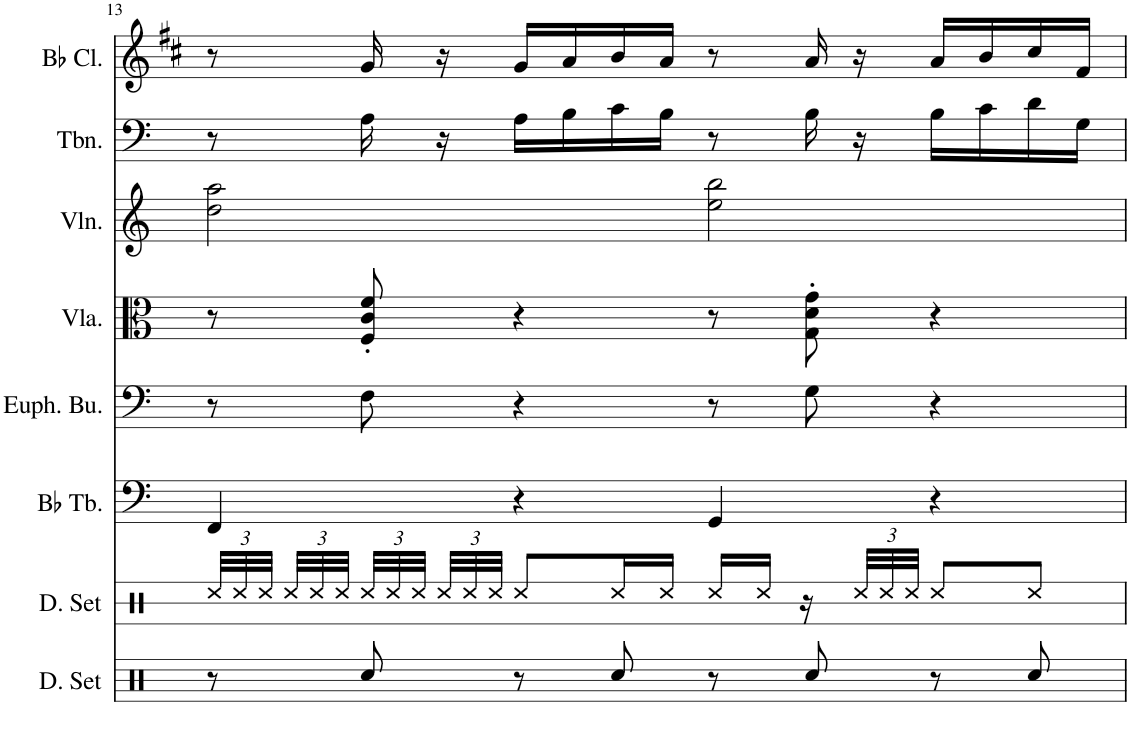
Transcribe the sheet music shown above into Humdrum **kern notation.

**kern	**kern	**kern	**kern	**kern	**kern	**kern	**kern
*part8	*part7	*part6	*part5	*part4	*part3	*part2	*part1
*staff8	*staff7	*staff6	*staff5	*staff4	*staff3	*staff2	*staff1
*I"Drumset	*I"Drumset	*I"Bb Tuba	*I"Euphonium	*I"Viola	*I"Violin	*I"Trombone	*I"Bb Clarinet
*I'D. Set	*I'D. Set	*I'Bb Tb.	*	*I'Vla.	*I'Vln.	*I'Tbn.	*I'Bb Cl.
!!LO:PB:g=z
*clefX	*clefX	*clefF4	*clefF4	*clefC3	*clefG2	*clefF4	*clefG2
*	*	*	*	*	*	*	*Trd1c2
*k[]	*k[]	*k[]	*k[]	*k[]	*k[]	*k[]	*k[f#c#]
*M4/4	*M4/4	*M4/4	*M4/4	*M4/4	*M4/4	*M4/4	*M4/4
*	*Xbrackettup	*	*	*	*	*	*
=13	=13	=13	=13	=13	=13	=13	=13
8r	48Rcc/LLL	4FF/	8r	8r	2dd\ 2aa\	8r	8r
.	48Rcc/	.	.	.	.	.	.
.	48Rcc/JJJ	.	.	.	.	.	.
.	48Rcc/LLL	.	.	.	.	.	.
.	48Rcc/	.	.	.	.	.	.
.	48Rcc/JJJ	.	.	.	.	.	.
8Rcc/	48Rcc/LLL	.	8F\	8F/' 8c/' 8f/'	.	16A\	16g/
.	48Rcc/	.	.	.	.	.	.
.	48Rcc/JJJ	.	.	.	.	.	.
.	48Rcc/LLL	.	.	.	.	16r	16r
.	48Rcc/	.	.	.	.	.	.
.	48Rcc/JJJ	.	.	.	.	.	.
8r	8Rcc/L	4r	4r	4r	.	16A\LL	16g/LL
.	.	.	.	.	.	16B\	16a/
8Rcc/	16Rcc/L	.	.	.	.	16c\	16b/
.	16Rcc/JJ	.	.	.	.	16B\JJ	16a/JJ
8r	16Rcc/LL	4GG/	8r	8r	2ee\ 2bb\	8r	8r
.	16Rcc/JJ	.	.	.	.	.	.
8Rcc/	16r	.	8G\	8G\' 8d\' 8g\'	.	16B\	16a/
.	48Rcc/LLL	.	.	.	.	16r	16r
.	48Rcc/	.	.	.	.	.	.
.	48Rcc/JJJ	.	.	.	.	.	.
8r	8Rcc/L	4r	4r	4r	.	16B\LL	16a/LL
.	.	.	.	.	.	16c\	16b/
8Rcc/	8Rcc/J	.	.	.	.	16d\	16cc#/
.	.	.	.	.	.	16G\JJ	16f#/JJ
=	=	=	=	=	=	=	=
*-	*-	*-	*-	*-	*-	*-	*-
